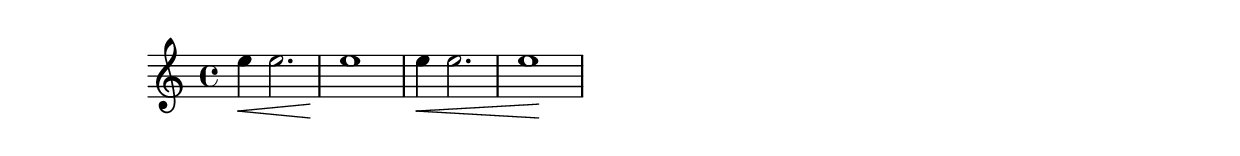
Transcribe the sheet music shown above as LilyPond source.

%% Do not edit this file; it is auto-generated from input/new
%% This file is in the public domain.
\version "2.12.0"
\header {
  texidoces = "
Si la nota que da fin a un regulador cae sobre la primera parte de
un compás, el regulador se detiene en la línea divisoria
inmediatamente precedente.  Se puede controlar este comportamiento
sobreescribiendo la propiedad @code{to-barline}.

"
  doctitlees = "Establecer el comportamiento de los reguladores en las barras de compás"
  
%% Translation of GIT committish :<6ce7f350682dfa99af97929be1dec6b9f1cbc01a>
texidocde = "
Wenn die Note, an welcher eine Crescendo-Klammer endet, die erste Note
eines Taktes ist, wird die Klammer an der vorhergehenden Tatklinie
beendet.  Dieses Verhalten kann auch mit der Eigenschaft
@code{'to-barline} geändert werden:
"
  doctitlede = "Das Verhalten von Crescendo-Klammern an Taktlinien beeinflussen"

  lsrtags = "expressive-marks"
  texidoc = "If the note which ends a hairpin falls on a downbeat,
the hairpin stops at the bar line immediately preceding.  This behavior
can be controlled by overriding the @code{'to-barline} property.
"
  doctitle = "Setting hairpin behavior at bar lines"
} % begin verbatim


\relative c'' {
  e4\< e2.
  e1\!
  \override Hairpin #'to-barline = ##f
  e4\< e2.
  e1\!
}
